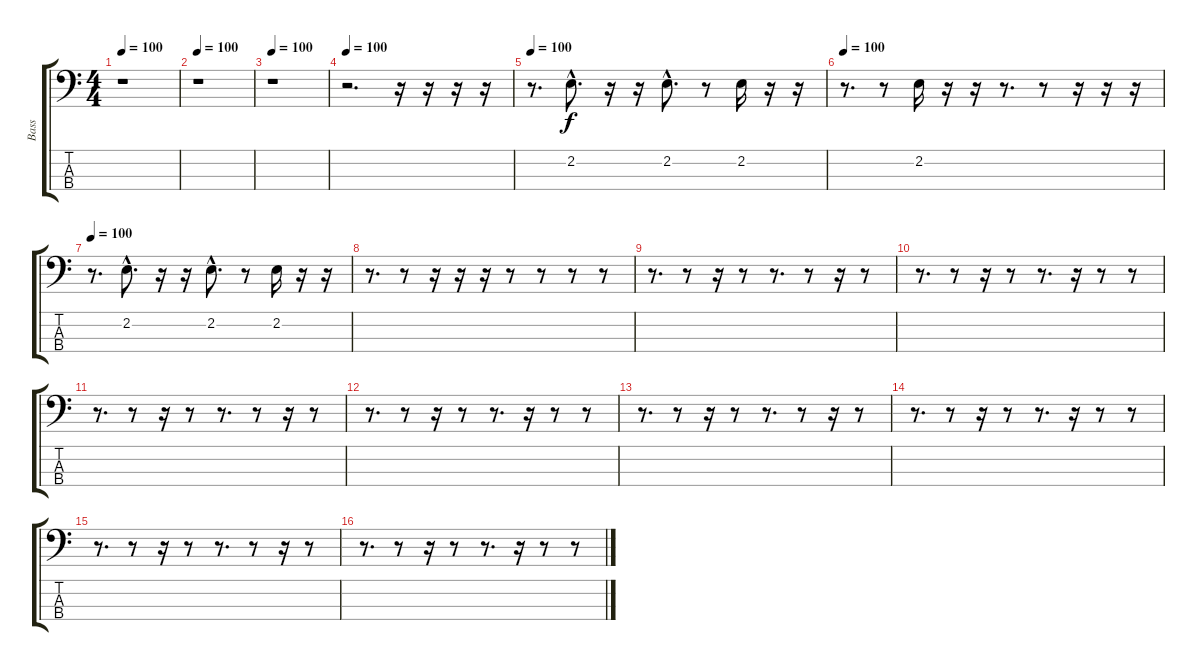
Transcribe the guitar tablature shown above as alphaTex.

\track ("Bass" "Bass") {instrument electricbasspick}
\staff {score tabs}
\tuning (G2 D2 A1 E1) {hide}
\ts (4 4)
\tempo 100
\clef f4
\ks c
r.1{dy f instrument electricbasspick} |
\tempo 100
r.1 |
\tempo 100
r.1 |
\tempo 100
r.2{d} r.16 r.16 r.16 r.16 |
\tempo 100
r.8{d} 2.2{hac}.8{d} r.16 r.16 2.2{hac}.8{d} r.8 2.2.16 r.16 r.16 |
\tempo 100
r.8{d} r.8 2.2.16 r.16 r.16 r.8{d} r.8 r.16 r.16 r.16 |
\tempo 100
r.8{d} 2.2{hac}.8{d} r.16 r.16 2.2{hac}.8{d} r.8 2.2.16 r.16 r.16 |
r.8{d} r.8 r.16 r.16 r.16 r.8 r.8 r.8 r.8 |
r.8{d} r.8 r.16 r.8 r.8{d} r.8 r.16 r.8 |
r.8{d} r.8 r.16 r.8 r.8{d} r.16 r.8 r.8 |
r.8{d} r.8 r.16 r.8 r.8{d} r.8 r.16 r.8 |
r.8{d} r.8 r.16 r.8 r.8{d} r.16 r.8 r.8 |
r.8{d} r.8 r.16 r.8 r.8{d} r.8 r.16 r.8 |
r.8{d} r.8 r.16 r.8 r.8{d} r.16 r.8 r.8 |
r.8{d} r.8 r.16 r.8 r.8{d} r.8 r.16 r.8 |
r.8{d} r.8 r.16 r.8 r.8{d} r.16 r.8 r.8
